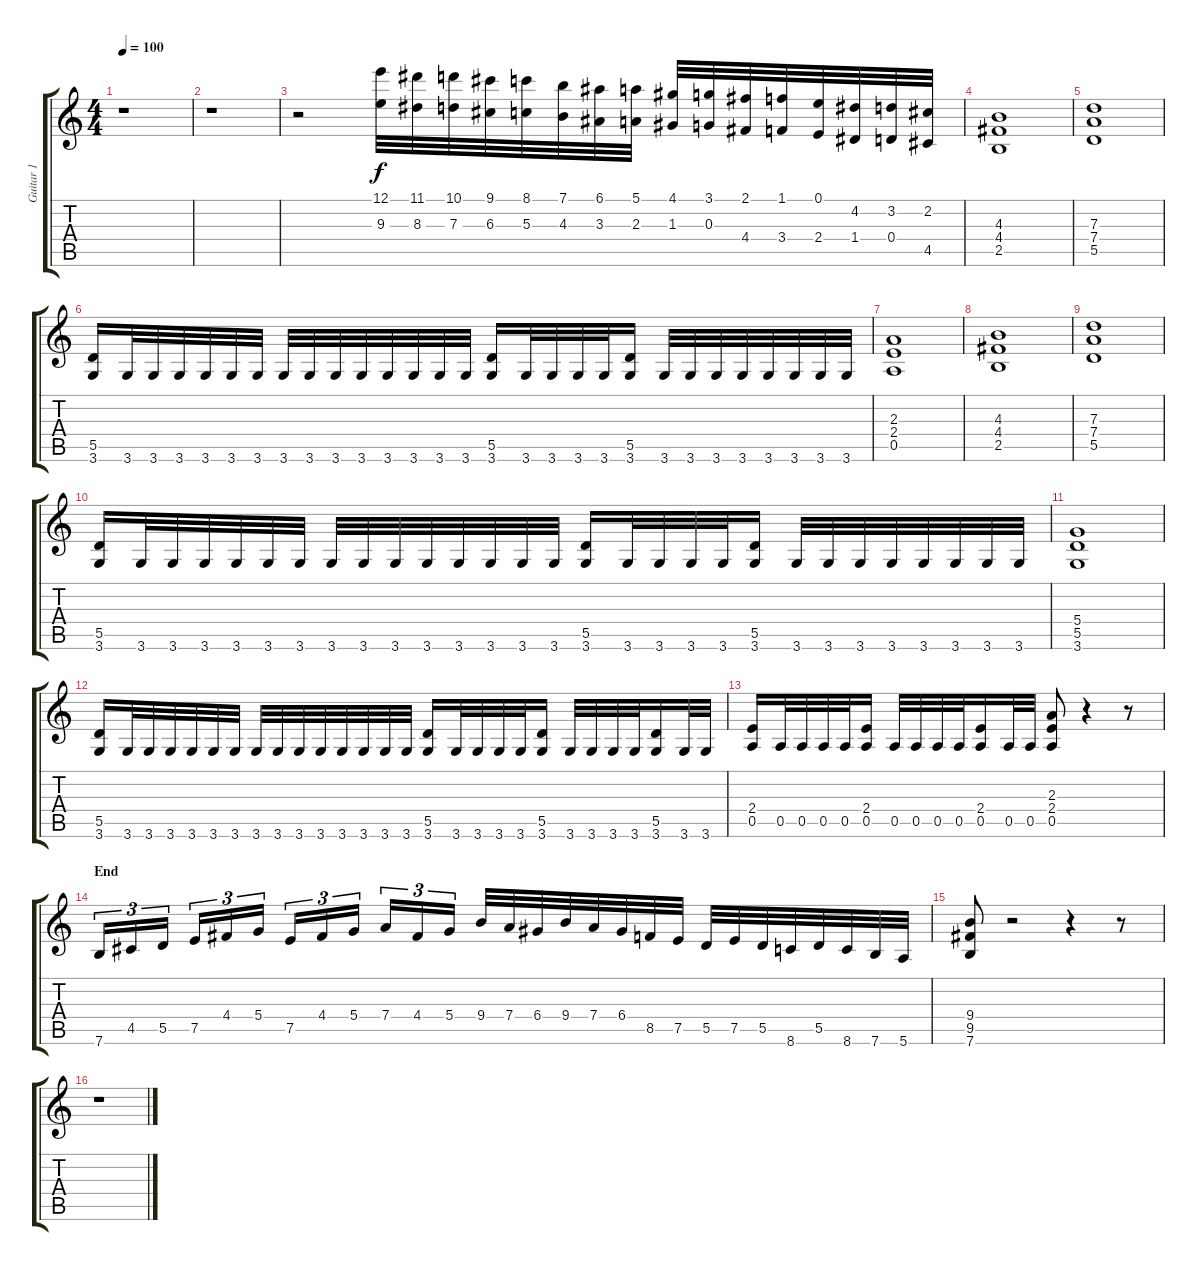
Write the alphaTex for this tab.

\track ("Guitar 1" "Guitar 1") {instrument overdrivenguitar}
\staff {score tabs}
\tuning (E4 B3 G3 D3 A2 E2) {hide}
\ts (4 4)
\tempo 100
\clef g2
\ks c
r.1{dy f} |
r.1 |
r.2 (12.1 9.3).32{instrument guitarfretnoise} (11.1 8.3).32 (10.1 7.3).32 (9.1 6.3).32 (8.1 5.3).32 (7.1 4.3).32 (6.1 3.3).32 (5.1 2.3).32 (4.1 1.3).32 (3.1 0.3).32 (2.1 4.4).32 (1.1 3.4).32 (0.1 2.4).32 (4.2 1.4).32 (3.2 0.4).32 (2.2 4.5).32 |
\section ("" "")
(4.3 4.4 2.5).1{instrument overdrivenguitar} |
(7.3 7.4 5.5).1 |
(5.5 3.6).16 3.6.32 3.6.32 3.6.32 3.6.32 3.6.32 3.6.32 3.6.32 3.6.32 3.6.32 3.6.32 3.6.32 3.6.32 3.6.32 3.6.32 (5.5 3.6).16 3.6.32 3.6.32 3.6.32 3.6.32 (5.5 3.6).16 3.6.32 3.6.32 3.6.32 3.6.32 3.6.32 3.6.32 3.6.32 3.6.32 |
(2.3 2.4 0.5).1 |
\section ("" "")
(4.3 4.4 2.5).1 |
(7.3 7.4 5.5).1 |
(5.5 3.6).16 3.6.32 3.6.32 3.6.32 3.6.32 3.6.32 3.6.32 3.6.32 3.6.32 3.6.32 3.6.32 3.6.32 3.6.32 3.6.32 3.6.32 (5.5 3.6).16 3.6.32 3.6.32 3.6.32 3.6.32 (5.5 3.6).16 3.6.32 3.6.32 3.6.32 3.6.32 3.6.32 3.6.32 3.6.32 3.6.32 |
(5.4 5.5 3.6).1 |
(5.5 3.6).16 3.6.32 3.6.32 3.6.32 3.6.32 3.6.32 3.6.32 3.6.32 3.6.32 3.6.32 3.6.32 3.6.32 3.6.32 3.6.32 3.6.32 (5.5 3.6).16 3.6.32 3.6.32 3.6.32 3.6.32 (5.5 3.6).16 3.6.32 3.6.32 3.6.32 3.6.32 (5.5 3.6).16 3.6.32 3.6.32 |
(2.4 0.5).16 0.5.32 0.5.32 0.5.32 0.5.32 (2.4 0.5).16 0.5.32 0.5.32 0.5.32 0.5.32 (2.4 0.5).16 0.5.32 0.5.32 (2.3 2.4 0.5).8 r.4 r.8 |
\section ("" "End")
7.6.16{tu (3 2)} 4.5.16{tu (3 2)} 5.5.16{tu (3 2)} 7.5.16{tu (3 2)} 4.4.16{tu (3 2)} 5.4.16{tu (3 2)} 7.5.16{tu (3 2)} 4.4.16{tu (3 2)} 5.4.16{tu (3 2)} 7.4.16{tu (3 2)} 4.4.16{tu (3 2)} 5.4.16{tu (3 2)} 9.4.32 7.4.32 6.4.32 9.4.32 7.4.32 6.4.32 8.5.32 7.5.32 5.5.32 7.5.32 5.5.32 8.6.32 5.5.32 8.6.32 7.6.32 5.6.32 |
(9.4 9.5 7.6).8 r.2 r.4 r.8 |
r.1
